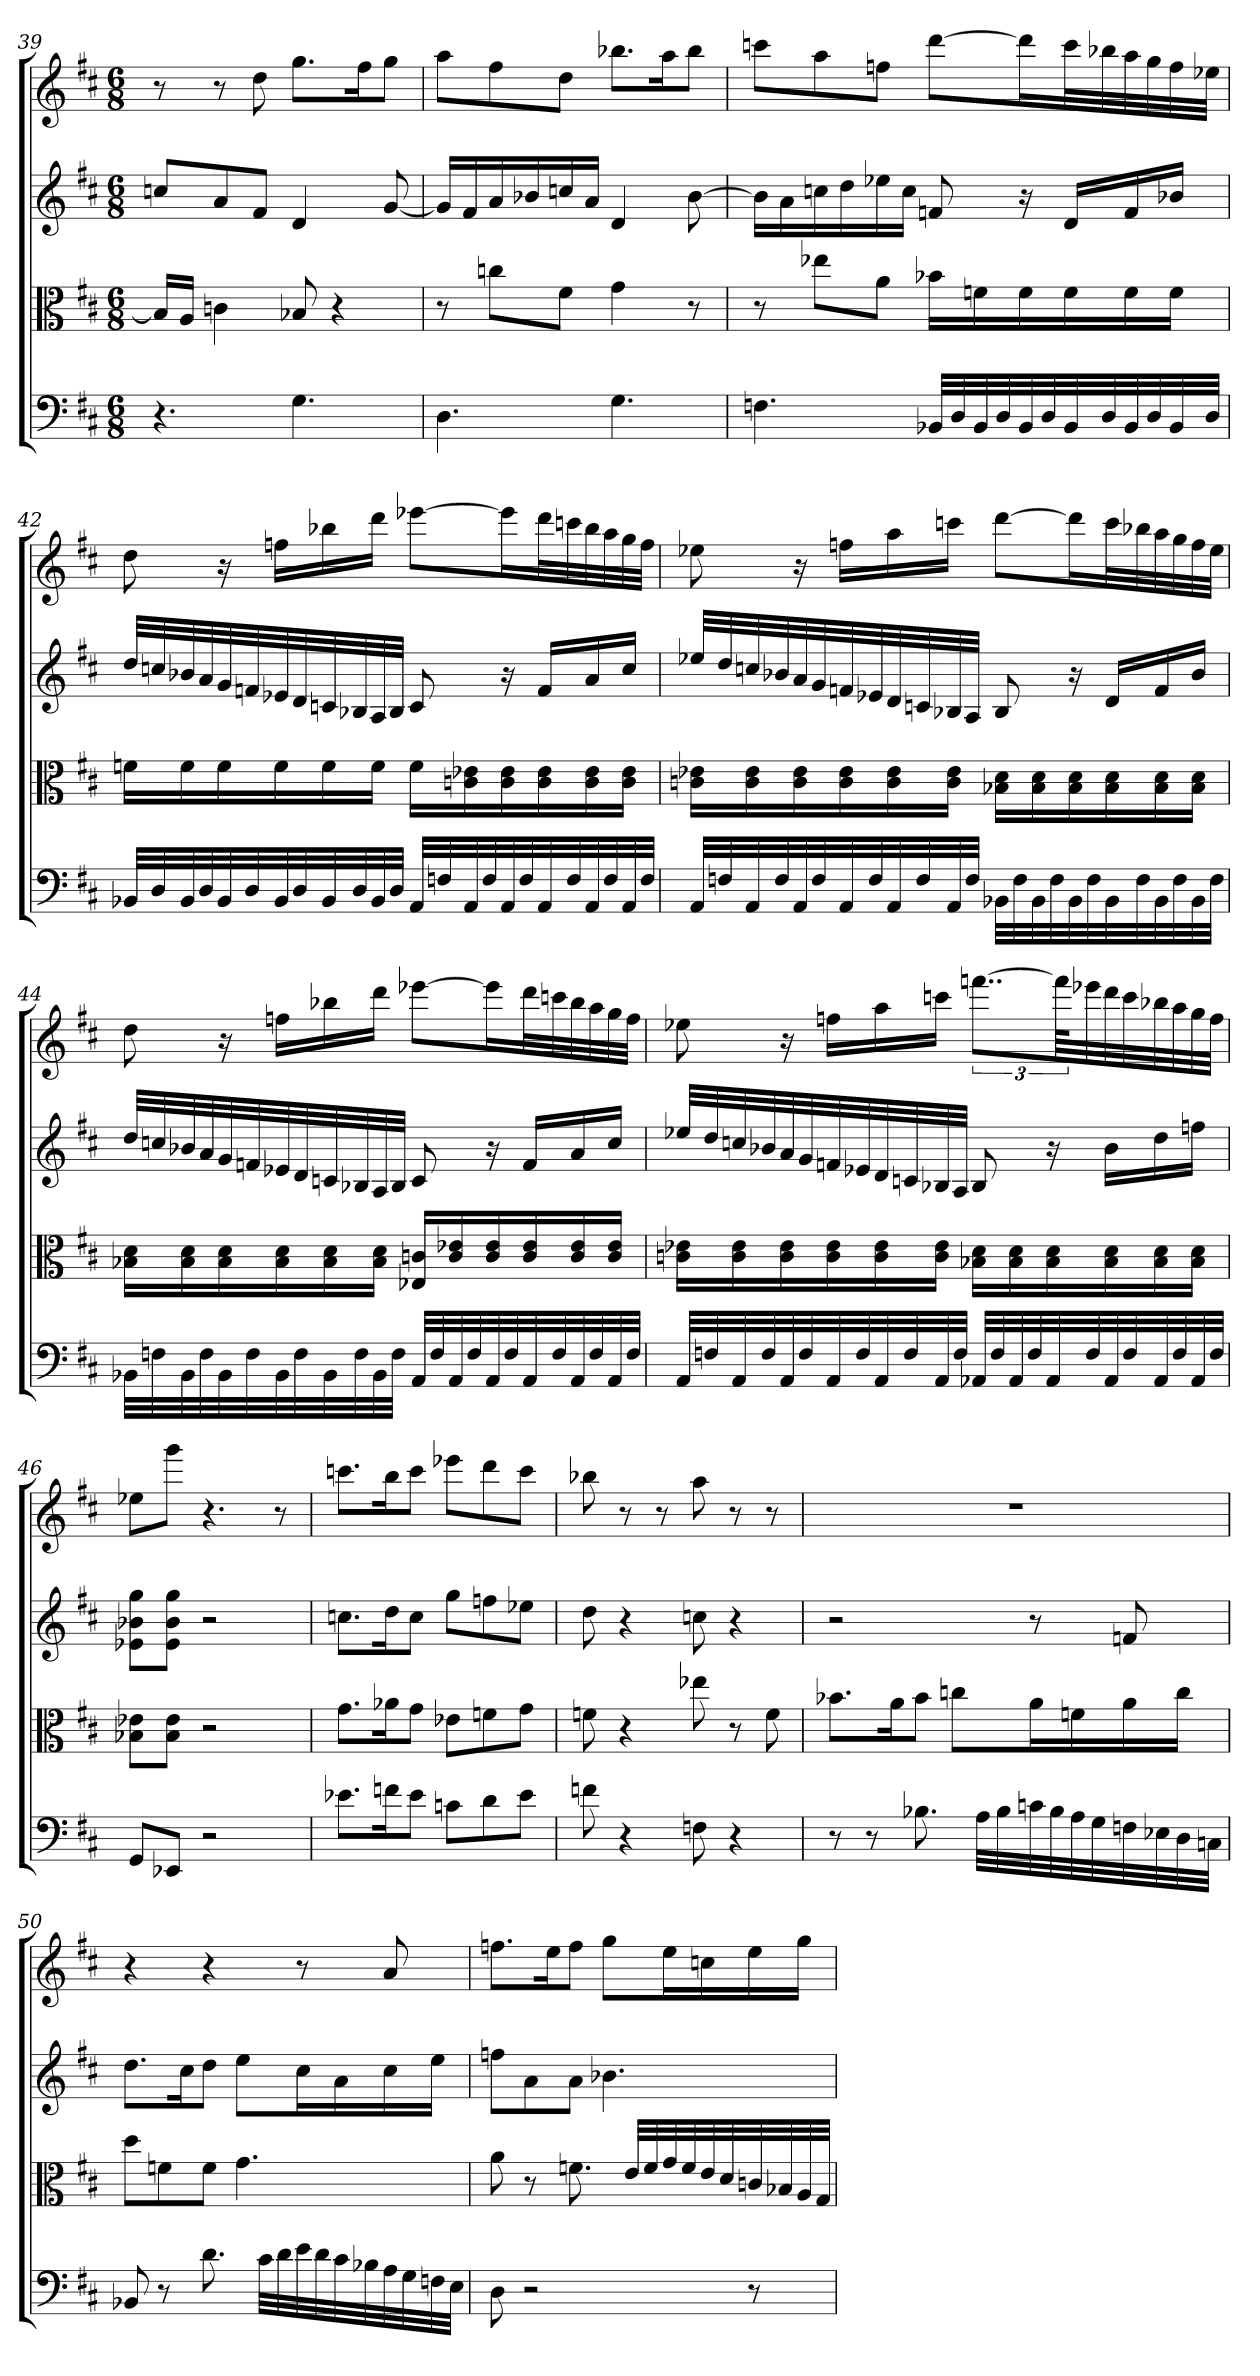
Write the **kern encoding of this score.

**kern	**kern	**kern	**kern
*part4	*part3	*part2	*part1
*staff4	*staff3	*staff2	*staff1
*clefF4	*clefC3	*	*
*k[f#c#]	*k[f#c#]	*k[f#c#]	*k[f#c#]
*D:	*D:	*D:	*D:
*M6/8	*M6/8	*M6/8	*M6/8
=39	=39	=39	=39
4.r	16B-/LL]	8ccnL	8r
.	16A/JJ	.	.
.	4cn	8a	8r
.	.	8f#J	8dd
4.G	8B-X	4d	8.ggL
.	4r	.	.
.	.	.	16ff#K
.	.	[8g	8ggJ
=40	=40	=40	=40
4.D	8r	16gLL]	8aaL
.	.	16f#	.
.	8ccn\L	16a	8ff#
.	.	16b-X	.
.	8f#\J	16ccn	8ddJ
.	.	16aJJ	.
4.G	4g	4d	8.bb-XL
.	.	.	16aaK
.	8r	[8b-	8bb-J
=41	=41	=41	=41
4.Fn	8r	16b-LL]	8cccnL
.	.	16a	.
.	8ee-X\L	16ccn	8aa
.	.	16dd	.
.	8a\J	16ee-X	8ffnJ
.	.	16ccJJ	.
32BB-X/LLL	16b-X\LL	8fn	[8dddL
32D/	.	.	.
32BB-/	16fn\	.	.
32D/	.	.	.
32BB-/	16f\	16r	16dddL]
32D/	.	.	.
32BB-/	16f\	16dLL	32cccL
32D/	.	.	32bb-X
32BB-/	16f\	16f	32aa
32D/	.	.	32gg
32BB-/	16f\JJ	16b-XJJ	32ff
32D/JJJ	.	.	32ee-XJJJ
=42	=42	=42	=42
32BB-X/LLL	16fn\LL	32ddLLL	8dd
32D/	.	32ccn	.
32BB-/	16f\	32b-X	.
32D/	.	32a	.
32BB-/	16f\	32g	16r
32D/	.	32fn	.
32BB-/	16f\	32e-X	16ffnLL
32D/	.	32d	.
32BB-/	16f\	32cn	16bb-X
32D/	.	32B-X	.
32BB-/	16f\JJ	32A	16dddJJ
32D/JJJ	.	32B-JJJ	.
32AA/LLL	16f\LL	8c	[8eee-XL
32Fn/	.	.	.
32AA/	16cn\ 16e-X\	.	.
32F/	.	.	.
32AA/	16c\ 16e-\	16r	16eee-L]
32F/	.	.	.
32AA/	16c\ 16e-\	16fLL	32dddL
32F/	.	.	32cccn
32AA/	16c\ 16e-\	16a	32bb-
32F/	.	.	32aa
32AA/	16c\ 16e-\JJ	16ccJJ	32gg
32F/JJJ	.	.	32ffJJJ
=43	=43	=43	=43
32AA/LLL	16cn\ 16e-X\LL	32ee-XLLL	8ee-X
32Fn/	.	32dd	.
32AA/	16c\ 16e-\	32ccn	.
32F/	.	32b-X	.
32AA/	16c\ 16e-\	32a	16r
32F/	.	32g	.
32AA/	16c\ 16e-\	32fn	16ffnLL
32F/	.	32e-X	.
32AA/	16c\ 16e-\	32d	16aa
32F/	.	32cn	.
32AA/	16c\ 16e-\JJ	32B-X	16cccnJJ
32F/JJJ	.	32AJJJ	.
32BB-X\LLL	16B-X\ 16d\LL	8B-	[8dddL
32F\	.	.	.
32BB-\	16B-\ 16d\	.	.
32F\	.	.	.
32BB-\	16B-\ 16d\	16r	16dddL]
32F\	.	.	.
32BB-\	16B-\ 16d\	16dLL	32cccL
32F\	.	.	32bb-X
32BB-\	16B-\ 16d\	16f	32aa
32F\	.	.	32gg
32BB-\	16B-\ 16d\JJ	16b-JJ	32ff
32F\JJJ	.	.	32ee-JJJ
=44	=44	=44	=44
32BB-X\LLL	16B-X\ 16d\LL	32ddLLL	8dd
32Fn\	.	32ccn	.
32BB-\	16B-\ 16d\	32b-X	.
32F\	.	32a	.
32BB-\	16B-\ 16d\	32g	16r
32F\	.	32fn	.
32BB-\	16B-\ 16d\	32e-X	16ffnLL
32F\	.	32d	.
32BB-\	16B-\ 16d\	32cn	16bb-X
32F\	.	32B-X	.
32BB-\	16B-\ 16d\JJ	32A	16dddJJ
32F\JJJ	.	32B-JJJ	.
32AA/LLL	16E-X/ 16cn/LL	8c	[8eee-XL
32F/	.	.	.
32AA/	16c/ 16e-X/	.	.
32F/	.	.	.
32AA/	16c/ 16e-/	16r	16eee-L]
32F/	.	.	.
32AA/	16c/ 16e-/	16fLL	32dddL
32F/	.	.	32cccn
32AA/	16c/ 16e-/	16a	32bb-
32F/	.	.	32aa
32AA/	16c/ 16e-/JJ	16ccJJ	32gg
32F/JJJ	.	.	32ffJJJ
=45	=45	=45	=45
32AA/LLL	16cn\ 16e-X\LL	32ee-XLLL	8ee-X
32Fn/	.	32dd	.
32AA/	16c\ 16e-\	32ccn	.
32F/	.	32b-X	.
32AA/	16c\ 16e-\	32a	16r
32F/	.	32g	.
32AA/	16c\ 16e-\	32fn	16ffnLL
32F/	.	32e-X	.
32AA/	16c\ 16e-\	32d	16aa
32F/	.	32cn	.
32AA/	16c\ 16e-\JJ	32B-X	16cccnJJ
32F/JJJ	.	32AJJJ	.
32AA-X/LLL	16B-X\ 16d\LL	8B-	[12..fffnL
32F/	.	.	.
32AA-/	16B-\ 16d\	.	.
32F/	.	.	.
32AA-/	16B-\ 16d\	16r	.
.	.	.	96fffKLL]
32F/	.	.	32eee-X
32AA-/	16B-\ 16d\	16b-LL	32ddd
32F/	.	.	32ccc
32AA-/	16B-\ 16d\	16dd	32bb-X
32F/	.	.	32aa
32AA-/	16B-\ 16d\JJ	16ffnJJ	32gg
32F/JJJ	.	.	32ffJJJ
=46	=46	=46	=46
8GG/L	8B-X\ 8e-X\L	8e-X 8b-X 8ggL	8ee-XL
8EE-X/J	8B-\ 8e-\J	8e- 8b- 8ggJ	8gggJ
2r	2r	2r	4.r
.	.	.	8r
=47	=47	=47	=47
8.e-X\L	8.g\L	8.ccnL	8.cccnL
16fn\K	16a-X\K	16ddK	16bbK
8e-\J	8g\J	8ccJ	8cccJ
8cn\L	8e-X\L	8ggL	8eee-XL
8d\	8fn\	8ffn	8ddd
8e-\J	8g\J	8ee-XJ	8cccJ
=48	=48	=48	=48
8fn	8fn	8dd	8bb-X
4r	4r	4r	8r
.	.	.	8r
8Fn	8ee-X	8ccn	8aa
4r	8r	4r	8r
.	8f	.	8r
=49	=49	=49	=49
8r	8.b-X\L	2r	2.r
8r	.	.	.
.	16a\K	.	.
8.B-X	8b-\J	.	.
.	8ccn\L	.	.
32A\LLL	.	.	.
32B-\	.	.	.
32cn\	16a\L	8r	.
32B-\	.	.	.
32A\	16fn\	.	.
32G\	.	.	.
32Fn\	16a\	8fn	.
32E-X\	.	.	.
32D\	16cc\JJ	.	.
32Cn\JJJ	.	.	.
=50	=50	=50	=50
8BB-X	8dd\L	8.ddL	4r
8r	8fn\	.	.
.	.	16cc#K	.
8.d	8f\J	8ddJ	4r
.	4.g	8eeL	.
32c#\LLL	.	.	.
32d\	.	.	.
32e\	.	16cc#L	8r
32d\	.	.	.
32c#\	.	16a	.
32B-X\	.	.	.
32A\	.	16cc#	8a
32G\	.	.	.
32Fn\	.	16eeJJ	.
32E\JJJ	.	.	.
=51	=51	=51	=51
8D	8a	8ffnL	8.ffnL
2r	8r	8a	.
.	.	.	16eeK
.	8.fn	8aJ	8ffJ
.	.	4.b-X	8ggL
.	32e/LLL	.	.
.	32f/	.	.
.	32g/	.	16eeL
.	32f/	.	.
.	32e/	.	16ccn
.	32d/	.	.
8r	32cn/	.	16ee
.	32B-X/	.	.
.	32A/	.	16ggJJ
.	32G/JJJ	.	.
=	=	=	=
*-	*-	*-	*-
